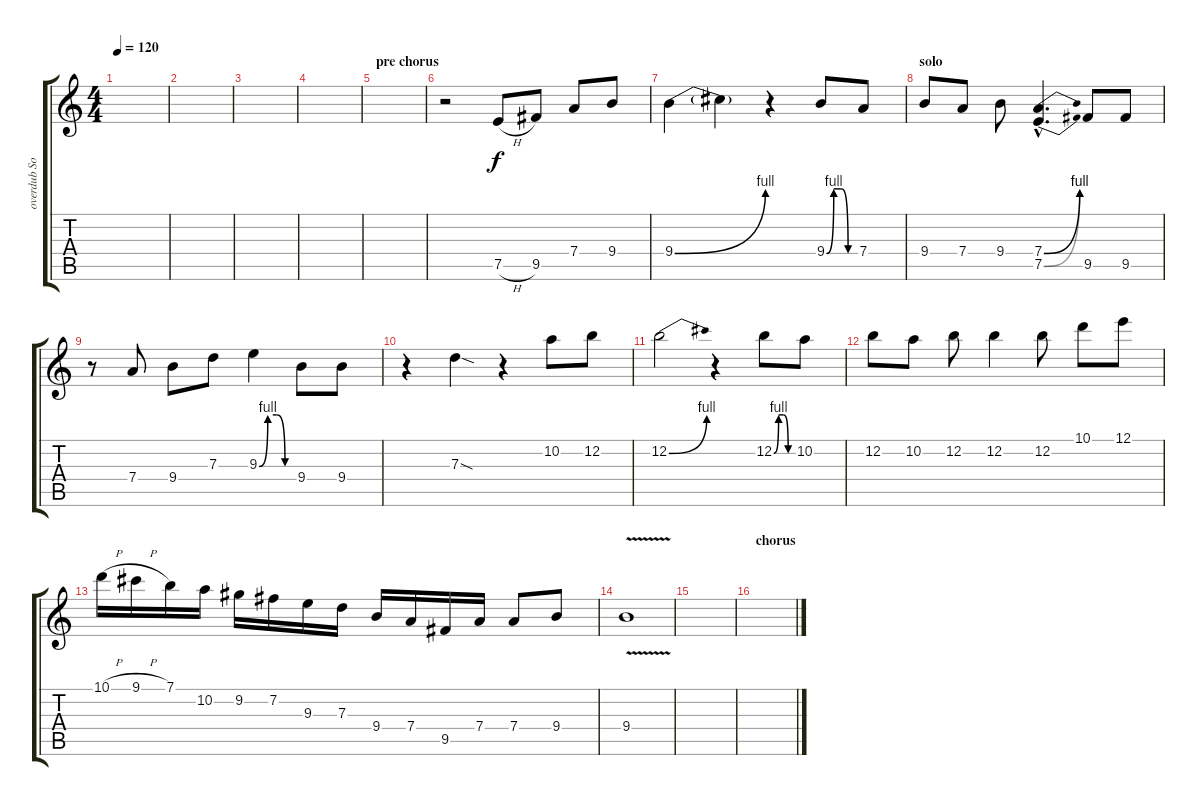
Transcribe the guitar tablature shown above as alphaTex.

\track ("overdub Solo" "overdub So") {instrument distortionguitar}
\staff {score tabs}
\tuning (E4 B3 G3 D3 A2 E2) {hide}
\ts (4 4)
\tempo 120
\clef g2
\ks c
|
|
|
|
\section ("" "pre chorus")
|
r.2 7.5{h}.8 9.5.8 7.4.8 9.4.8 |
9.4{be (bend 0 0 60 4)}.4 9.4{t}.4 r.4 9.4{be (custom 0 0 15 4 30 4 45 0 60 0)}.8 7.4.8 |
\section ("" "solo")
9.4.8 7.4.8 9.4.8 (7.4{be (bend 0 0 60 4) hac} 7.5{be (bend 0 0 60 4) hac}).4{d} 9.5.8 9.5.8 |
r.8 7.4.8 9.4.8 7.3.8 9.3{be (custom 0 0 15 4 30 4 45 0 60 0)}.4 9.4.8 9.4.8 |
r.4 7.3{sod}.4 r.4 10.2.8 12.2.8 |
12.2{be (bend 0 0 60 4)}.2 r.4 12.2{be (custom 0 0 15 4 30 4 45 0 60 0)}.8 10.2.8 |
12.2.8 10.2.8 12.2.8 12.2.4 12.2.8 10.1.8 12.1.8 |
10.1{h}.16 9.1{h}.16 7.1.16 10.2.16 9.2.16 7.2.16 9.3.16 7.3.16 9.4.16 7.4.16 9.5.16 7.4.16 7.4.8 9.4.8 |
9.4{v}.1 |
|
\section ("" "chorus")
